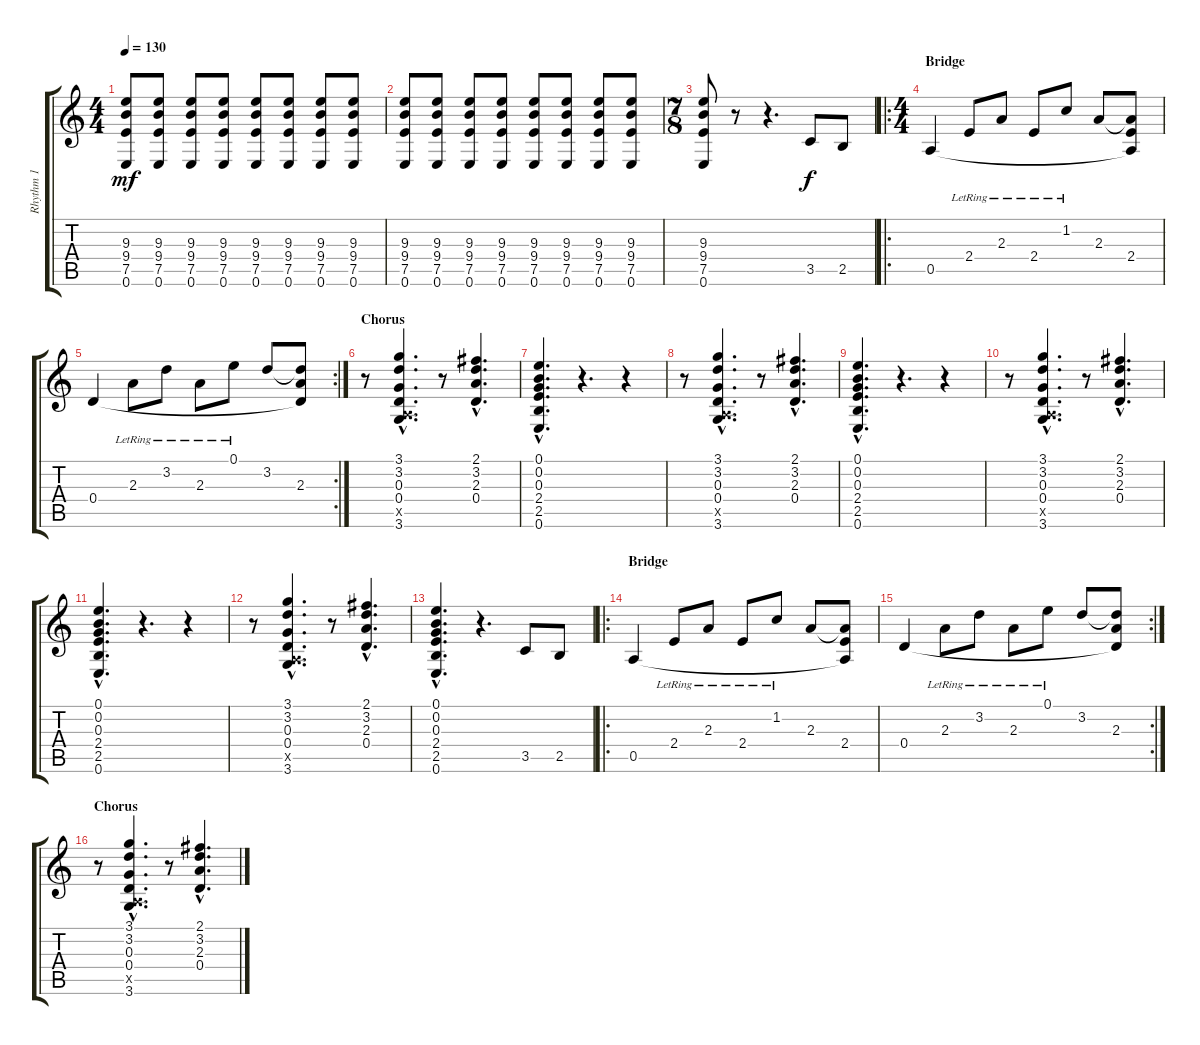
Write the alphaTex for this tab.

\track ("Rhythm 1" "Rhythm 1") {instrument distortionguitar}
\staff {score tabs}
\tuning (E4 B3 G3 D3 A2 E2) {hide}
\ts (4 4)
\tempo 130
\clef g2
\ks c
(9.3 9.4 7.5 0.6).8{dy mf} (9.3 9.4 7.5 0.6).8 (9.3 9.4 7.5 0.6).8 (9.3 9.4 7.5 0.6).8 (9.3 9.4 7.5 0.6).8 (9.3 9.4 7.5 0.6).8 (9.3 9.4 7.5 0.6).8 (9.3 9.4 7.5 0.6).8 |
(9.3 9.4 7.5 0.6).8 (9.3 9.4 7.5 0.6).8 (9.3 9.4 7.5 0.6).8 (9.3 9.4 7.5 0.6).8 (9.3 9.4 7.5 0.6).8 (9.3 9.4 7.5 0.6).8 (9.3 9.4 7.5 0.6).8 (9.3 9.4 7.5 0.6).8 |
\ts (7 8)
(9.3 9.4 7.5 0.6).8 r.8 r.4{d} 3.5.8{dy f volume 13} 2.5.8 |
\ro
\ts (4 4)
\section ("" "Bridge")
0.5.4 2.4{lr}.8 2.3{lr}.8 2.4{lr}.8 1.2{lr}.8 2.3.8 (2.3{t} 2.4 0.5{t}).8 |
\rc 2
0.4.4 2.3{lr}.8 3.2{lr}.8 2.3{lr}.8 0.1{lr}.8 3.2.8 (3.2{t} 2.3 0.4{t}).8 |
\section ("" "Chorus")
r.8 (3.1{hac} 3.2{hac} 0.3{hac} 0.4{hac} 0.5{hac x} 3.6{hac}).4{d} r.8 (2.1{hac} 3.2{hac} 2.3{hac} 0.4{hac}).4{d} |
(0.1{hac} 0.2{hac} 0.3{hac} 2.4{hac} 2.5{hac} 0.6{hac}).4{d} r.4{d} r.4 |
r.8 (3.1{hac} 3.2{hac} 0.3{hac} 0.4{hac} 0.5{hac x} 3.6{hac}).4{d} r.8 (2.1{hac} 3.2{hac} 2.3{hac} 0.4{hac}).4{d} |
(0.1{hac} 0.2{hac} 0.3{hac} 2.4{hac} 2.5{hac} 0.6{hac}).4{d} r.4{d} r.4 |
r.8 (3.1{hac} 3.2{hac} 0.3{hac} 0.4{hac} 0.5{hac x} 3.6{hac}).4{d} r.8 (2.1{hac} 3.2{hac} 2.3{hac} 0.4{hac}).4{d} |
(0.1{hac} 0.2{hac} 0.3{hac} 2.4{hac} 2.5{hac} 0.6{hac}).4{d} r.4{d} r.4 |
r.8 (3.1{hac} 3.2{hac} 0.3{hac} 0.4{hac} 0.5{hac x} 3.6{hac}).4{d} r.8 (2.1{hac} 3.2{hac} 2.3{hac} 0.4{hac}).4{d} |
(0.1{hac} 0.2{hac} 0.3{hac} 2.4{hac} 2.5{hac} 0.6{hac}).4{d} r.4{d} 3.5.8 2.5.8 |
\ro
\section ("" "Bridge")
0.5.4 2.4{lr}.8 2.3{lr}.8 2.4{lr}.8 1.2{lr}.8 2.3.8 (2.3{t} 2.4 0.5{t}).8 |
\rc 2
0.4.4 2.3{lr}.8 3.2{lr}.8 2.3{lr}.8 0.1{lr}.8 3.2.8 (3.2{t} 2.3 0.4{t}).8 |
\section ("" "Chorus")
r.8 (3.1{hac} 3.2{hac} 0.3{hac} 0.4{hac} 0.5{hac x} 3.6{hac}).4{d} r.8 (2.1{hac} 3.2{hac} 2.3{hac} 0.4{hac}).4{d}
